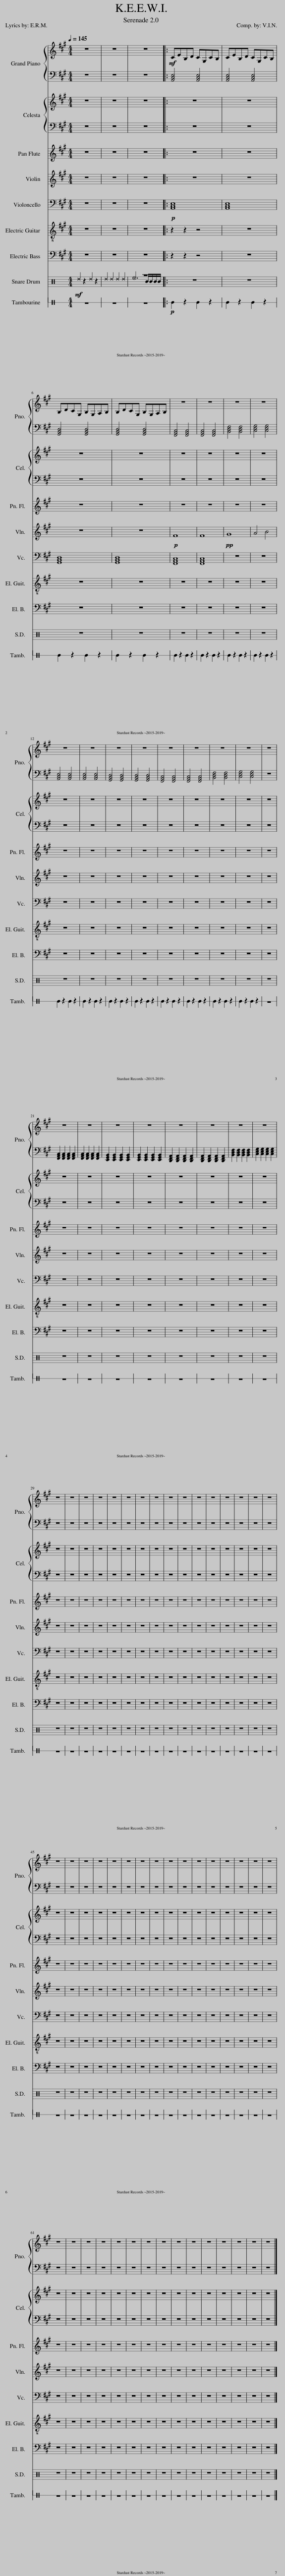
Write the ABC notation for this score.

X:1
%%score { 1 | 2 } 3 4 ( 5 6 ) 7
L:1/8
Q:1/4=145
M:4/4
I:linebreak $
K:A
V:1 treble
V:2 bass
V:3 treble
V:4 bass
V:5 perc
K:none
V:6 perc
K:none
V:7 perc stafflines=1
K:none
V:1
 z8 | z8 | z8 |:!mf! CEB,D CG,CB, | CEB,D CG,CB, |$ %5
 B,DCG, B,G,A,B, | B,DCG, B,G,A,B, | z8 | z8 | z8 | %10
 z8 |$ z8 | z8 | z8 | z8 | %15
 z8 | z8 | z8 | z8 | z8 |$ %20
 z8 | z8 | z8 | z8 | z8 | %25
 z8 | z8 | z8 |$ z8 | z8 | %30
 z8 | z8 | z8 | z8 | z8 | %35
 z8 | z8 | z8 | z8 | z8 | %40
 z8 | z8 | z8 | z8 |$ z8 | %45
 z8 | z8 | z8 | z8 | z8 | %50
 z8 | z8 | z8 | z8 | z8 | %55
 z8 | z8 | z8 | z8 | z8 |$ %60
 z8 | z8 | z8 | z8 | z8 | %65
 z8 | z8 | z8 | z8 | z8 | %70
 z8 | z8 | z8 | z8 | z8 |] %75
V:2
 z8 | z8 | z8 |: [A,,C,E,]4 [A,,C,E,]4 | [A,,C,E,]4 [A,,C,E,]4 |$ %5
 [G,,B,,D,]4 [G,,B,,D,]4 | [G,,B,,D,]4 [G,,B,,D,]4 | [F,,A,,C,]4 [F,,A,,C,]4 | [F,,A,,C,]4 [F,,A,,C,]4 | [B,,D,F,]4 [B,,D,F,]4 | %10
 [C,E,G,]4 [C,E,G,]4 |$ [A,,C,E,]4 [A,,C,E,]4 | [A,,C,E,]4 [A,,C,E,]4 | [G,,B,,D,]4 [G,,B,,D,]4 | [G,,B,,D,]4 [G,,B,,D,]4 | %15
 [F,,A,,C,]4 [F,,A,,C,]4 | [F,,A,,C,]4 [F,,A,,C,]4 | [B,,D,F,]4 [B,,D,F,]4 | [C,E,G,]4 [C,E,G,]4 | z8 |$ %20
 [F,,A,,C,]2 [F,,A,,C,]2 [F,,A,,C,]2 [F,,A,,C,]2 | [F,,A,,C,]2 [F,,A,,C,]2 [F,,A,,C,]2 [F,,A,,C,]2 | [E,,G,,B,,]2 [E,,G,,B,,]2 [E,,G,,B,,]2 [E,,G,,B,,]2 | [E,,G,,B,,]2 [E,,G,,B,,]2 [E,,G,,B,,]2 [E,,G,,B,,]2 | [D,,F,,A,,]2 [D,,F,,A,,]2 [D,,F,,A,,]2 [D,,F,,A,,]2 | %25
 [D,,F,,A,,]2 [D,,F,,A,,]2 [D,,F,,A,,]2 [D,,F,,A,,]2 | [B,,D,F,]2 [B,,D,F,]2 [B,,D,F,]2 [B,,D,F,]2 | [C,E,G,]2 [C,E,G,]2 [C,E,G,]2 [C,E,G,]2 |$ z8 | z8 | %30
 z8 | z8 | z8 | z8 | z8 | %35
 z8 | z8 | z8 | z8 | z8 | %40
 z8 | z8 | z8 | z8 |$ z8 | %45
 z8 | z8 | z8 | z8 | z8 | %50
 z8 | z8 | z8 | z8 | z8 | %55
 z8 | z8 | z8 | z8 | z8 |$ %60
 z8 | z8 | z8 | z8 | z8 | %65
 z8 | z8 | z8 | z8 | z8 | %70
 z8 | z8 | z8 | z8 | z8 |] %75
V:3
 z8 | z8 | z8 |: z8 | z8 |$ %5
 z8 | z8 |!p! F8 | F8 |!pp! G8 | %10
 A4 B4 |$ z8 | z8 | z8 | z8 | %15
 z8 | z8 | z8 | z8 | z8 |$ %20
 z8 | z8 | z8 | z8 | z8 | %25
 z8 | z8 | z8 |$ z8 | z8 | %30
 z8 | z8 | z8 | z8 | z8 | %35
 z8 | z8 | z8 | z8 | z8 | %40
 z8 | z8 | z8 | z8 |$ z8 | %45
 z8 | z8 | z8 | z8 | z8 | %50
 z8 | z8 | z8 | z8 | z8 | %55
 z8 | z8 | z8 | z8 | z8 |$ %60
 z8 | z8 | z8 | z8 | z8 | %65
 z8 | z8 | z8 | z8 | z8 | %70
 z8 | z8 | z8 | z8 | z8 |] %75
V:4
 z8 | z8 | z8 |:!p! [A,,C,E,]8 | [A,,C,E,]8 |$ %5
 [G,,B,,D,]8 | [G,,B,,D,]8 | [F,,A,,C,]8 | [F,,A,,C,]8 | z8 | %10
 z8 |$ z8 | z8 | z8 | z8 | %15
 z8 | z8 | z8 | z8 | z8 |$ %20
 z8 | z8 | z8 | z8 | z8 | %25
 z8 | z8 | z8 |$ z8 | z8 | %30
 z8 | z8 | z8 | z8 | z8 | %35
 z8 | z8 | z8 | z8 | z8 | %40
 z8 | z8 | z8 | z8 |$ z8 | %45
 z8 | z8 | z8 | z8 | z8 | %50
 z8 | z8 | z8 | z8 | z8 | %55
 z8 | z8 | z8 | z8 | z8 |$ %60
 z8 | z8 | z8 | z8 | z8 | %65
 z8 | z8 | z8 | z8 | z8 | %70
 z8 | z8 | z8 | z8 | z8 |] %75
V:5
[K:C]!mf! ^d2 z2 ^d2 z2 | ^d2 ^d2 ^d2 ^d2 | z8 |: z8 | z8 |$ %5
 z8 | z8 | z8 | z8 | z8 | %10
 z8 |$ z8 | z8 | z8 | z8 | %15
 z8 | z8 | z8 | z8 | z8 |$ %20
 z8 | z8 | z8 | z8 | z8 | %25
 z8 | z8 | z8 |$ z8 | z8 | %30
 z8 | z8 | z8 | z8 | z8 | %35
 z8 | z8 | z8 | z8 | z8 | %40
 z8 | z8 | z8 | z8 |$ z8 | %45
 z8 | z8 | z8 | z8 | z8 | %50
 z8 | z8 | z8 | z8 | z8 | %55
 z8 | z8 | z8 | z8 | z8 |$ %60
 z8 | z8 | z8 | z8 | z8 | %65
 z8 | z8 | z8 | z8 | z8 | %70
 z8 | z8 | z8 | z8 | z8 |] %75
V:6
[K:C] x8 | x8 | _e6 B/B/B/B/ |: x8 | x8 |$ %5
 x8 | x8 | x8 | x8 | x8 | %10
 x8 |$ x8 | x8 | x8 | x8 | %15
 x8 | x8 | x8 | x8 | x8 |$ %20
 x8 | x8 | x8 | x8 | x8 | %25
 x8 | x8 | x8 |$ x8 | x8 | %30
 x8 | x8 | x8 | x8 | x8 | %35
 x8 | x8 | x8 | x8 | x8 | %40
 x8 | x8 | x8 | x8 |$ x8 | %45
 x8 | x8 | x8 | x8 | x8 | %50
 x8 | x8 | x8 | x8 | x8 | %55
 x8 | x8 | x8 | x8 | x8 |$ %60
 x8 | x8 | x8 | x8 | x8 | %65
 x8 | x8 | x8 | x8 | x8 | %70
 x8 | x8 | x8 | x8 | x8 |] %75
V:7
[K:C] z8 | z8 | z8 |:!p! E2 z2 E2 z2 | E2 z2 E2 z2 |$ %5
 E2 z2 E2 z2 | E2 z2 E2 z2 | E2 z2 E2 z2 | E2 z2 E2 z2 | E2 z2 E2 z2 | %10
 E2 z2 E2 z2 |$ E2 z2 E2 z2 | E2 z2 E2 z2 | E2 z2 E2 z2 | E2 z2 E2 z2 | %15
 E2 z2 E2 z2 | E2 z2 E2 z2 | E2 z2 E2 z2 | E2 z2 E2 z2 | z8 |$ %20
 z8 | z8 | z8 | z8 | z8 | %25
 z8 | z8 | z8 |$ z8 | z8 | %30
 z8 | z8 | z8 | z8 | z8 | %35
 z8 | z8 | z8 | z8 | z8 | %40
 z8 | z8 | z8 | z8 |$ z8 | %45
 z8 | z8 | z8 | z8 | z8 | %50
 z8 | z8 | z8 | z8 | z8 | %55
 z8 | z8 | z8 | z8 | z8 |$ %60
 z8 | z8 | z8 | z8 | z8 | %65
 z8 | z8 | z8 | z8 | z8 | %70
 z8 | z8 | z8 | z8 | z8 |] %75
